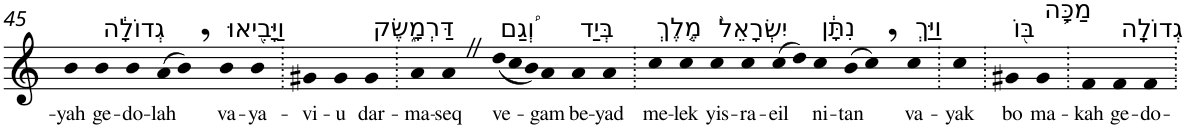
**kern	**text
*part1	*part1
*staff1	*staff1
*I"Piano	*
*I'Pno	*
!!LO:PB:g=z
*clefG2	*
*k[]	*
=45	=45
!	!LO:LY:b
4b	-yah
!LO:TX:a:t=גְדוֹלָ֔ה	!
!	!LO:LY:b
4b	ge-
!	!LO:LY:b
4b	-do-
!	!LO:LY:b
(>8a	-lah
8b,)	.
!LO:TX:a:t=וַיָּבִ֖יאוּ	!
!	!LO:LY:b
4b	va-
!	!LO:LY:b
4b	-ya-
=46.	=46.
!	!LO:LY:b
4g#X	-vi-
!	!LO:LY:b
4g#	-u
!LO:TX:a:t=דַּרְמָ֑שֶׂק	!
!	!LO:LY:b
4g#	dar-
=47.	=47.
!	!LO:LY:b
4a	-ma-
!	!LO:LY:b
4aZ	-seq
*Xtuplet	*
!LO:TX:a:t=וְ֠גַם	!
!	!LO:LY:b
(<12dd	ve-
12cc	.
12b)	.
!	!LO:LY:b
4a	-gam
!LO:TX:a:t=בְּיַד	!
!	!LO:LY:b
4a	be-
!	!LO:LY:b
4a	-yad
=48.	=48.
!LO:TX:a:t=מֶ֤לֶךְ	!
!	!LO:LY:b
4cc	me-
!	!LO:LY:b
4cc	-lek
!LO:TX:a:t=יִשְׂרָאֵל֙	!
!	!LO:LY:b
4cc	yis-
!	!LO:LY:b
4cc	-ra-
!	!LO:LY:b
(>8cc	-eil
8dd)	.
!LO:TX:a:t=נִתָּ֔ן	!
!	!LO:LY:b
4cc	ni-
!	!LO:LY:b
(>8b	-tan
8cc,)	.
!LO:TX:a:t=וַיַּךְ	!
!	!LO:LY:b
4cc	va-
=49.	=49.
!	!LO:LY:b
4cc	-yak
=50.	=50.
!LO:TX:a:t=בּ֖וֹ	!
!	!LO:LY:b
4g#X	bo
!LO:TX:a:t=מַכָּ֥ה	!
!	!LO:LY:b
4g#	ma-
=51.	=51.
!	!LO:LY:b
4f	-kah
!LO:TX:a:t=גְדוֹלָֽה	!
!	!LO:LY:b
4f	ge-
!	!LO:LY:b
4f	-do-
=.	=.
*-	*-
